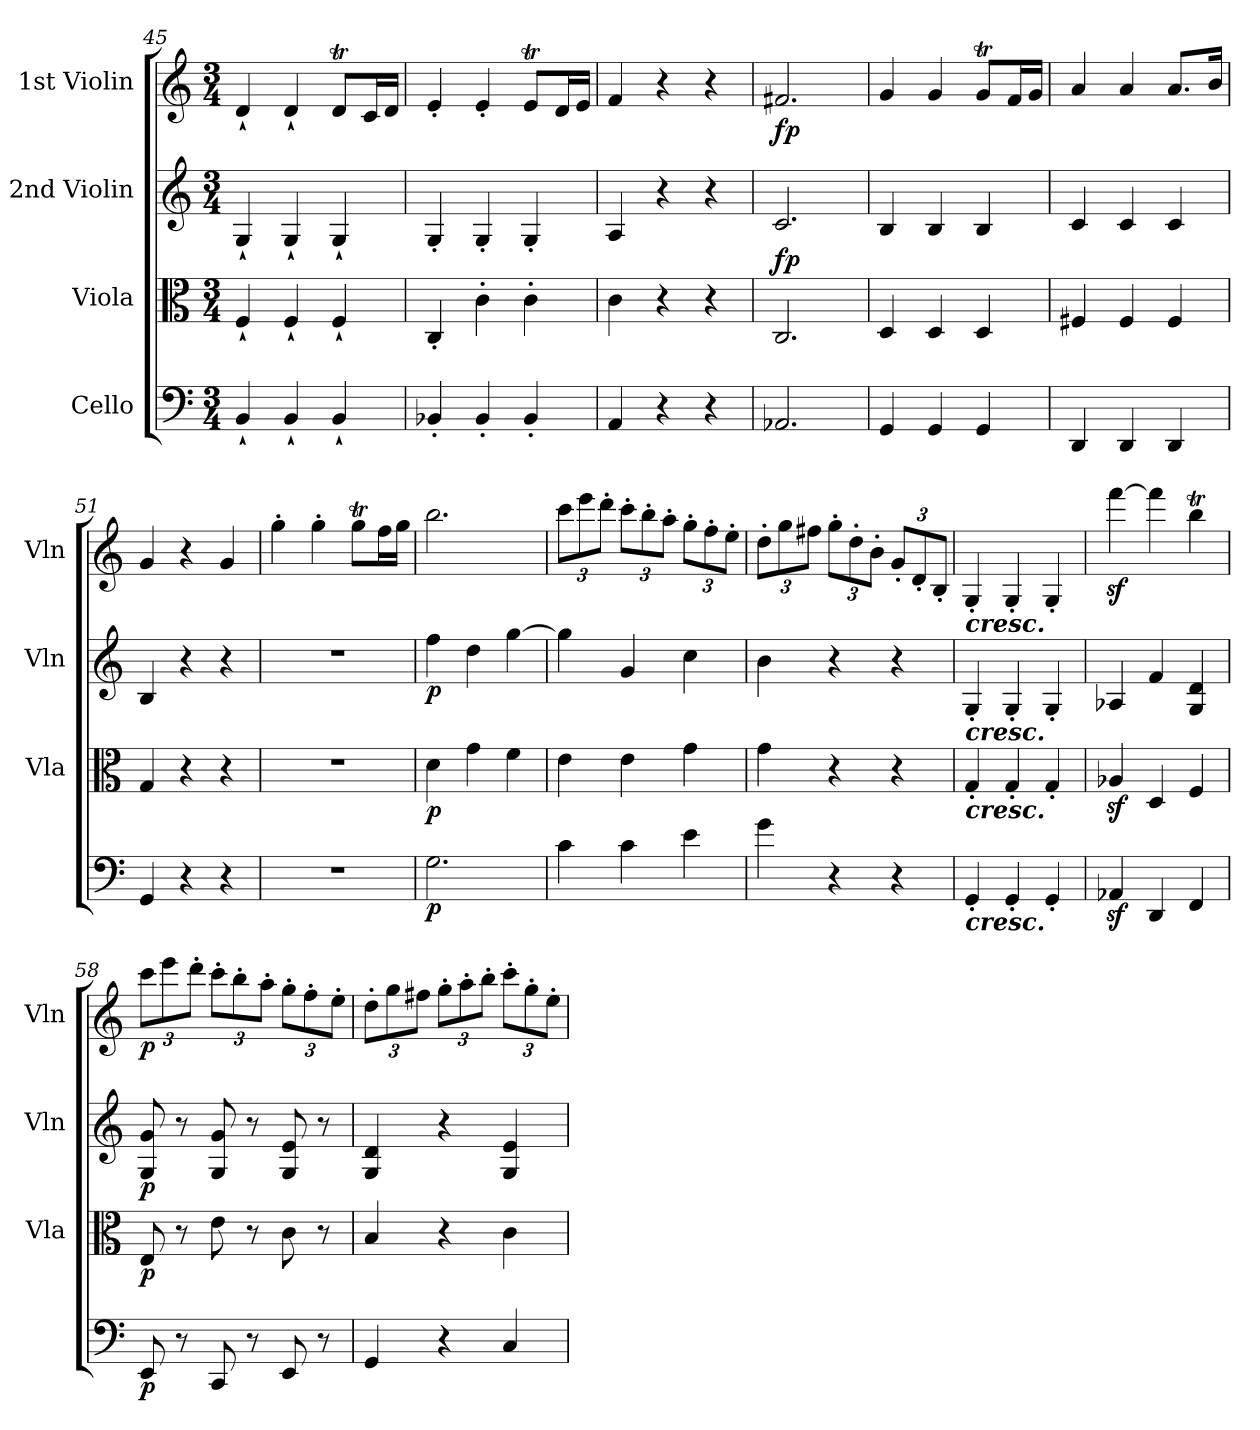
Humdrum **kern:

**kern	**dynam	**kern	**dynam	**kern	**dynam	**kern	**dynam
*part4	*part4	*part3	*part3	*part2	*part2	*part1	*part1
*staff4	*staff4	*staff3	*staff3	*staff2	*staff2	*staff1	*staff1
*I"Cello	*	*I"Viola	*	*I"2nd Violin	*	*I"1st Violin	*
*	*	*I'Vla	*	*I'Vln	*	*I'Vln	*
*clefF4	*	*clefC3	*	*clefG2	*	*clefG2	*
*k[]	*	*k[]	*	*k[]	*	*k[]	*
*C:	*	*C:	*	*C:	*	*C:	*
*M3/4	*	*M3/4	*	*M3/4	*	*M3/4	*
=45	=45	=45	=45	=45	=45	=45	=45
4BB''/	.	4F''/	.	4G''/	.	4d''/	.
4BB''/	.	4F''/	.	4G''/	.	4d''/	.
4BB''/	.	4F''/	.	4G''/	.	8dT/L	.
.	.	.	.	.	.	16c/L	.
.	.	.	.	.	.	16d/JJ	.
=46	=46	=46	=46	=46	=46	=46	=46
4BB-X'/	.	4C'/	.	4G'/	.	4e'/	.
4BB-'/	.	4c'\	.	4G'/	.	4e'/	.
4BB-'/	.	4c'\	.	4G'/	.	8et/L	.
.	.	.	.	.	.	16d/L	.
.	.	.	.	.	.	16e/JJ	.
=47	=47	=47	=47	=47	=47	=47	=47
4AA/	.	4c\	.	4A/	.	4f/	.
4r	.	4r	.	4r	.	4r	.
4r	.	4r	.	4r	.	4r	.
=48	=48	=48	=48	=48	=48	=48	=48
!	!LO:DY:b	!	!	!	!	!	!
!	!LO:DY:n=1:a	!	!LO:DY:a	!	!	!	!LO:DY:b
2.AA-X/	fp fp	2.C/	fp	2.c/	.	2.f#X/	fp
=49	=49	=49	=49	=49	=49	=49	=49
4GG/	.	4D/	.	4B/	.	4g/	.
4GG/	.	4D/	.	4B/	.	4g/	.
4GG/	.	4D/	.	4B/	.	8gT/L	.
.	.	.	.	.	.	16f/L	.
.	.	.	.	.	.	16g/JJ	.
=50	=50	=50	=50	=50	=50	=50	=50
4DD/	.	4F#X/	.	4c/	.	4a/	.
4DD/	.	4F#/	.	4c/	.	4a/	.
4DD/	.	4F#/	.	4c/	.	8.a/L	.
.	.	.	.	.	.	16b/Jk	.
=51	=51	=51	=51	=51	=51	=51	=51
4GG/	.	4G/	.	4B/	.	4g/	.
4r	.	4r	.	4r	.	4r	.
4r	.	4r	.	4r	.	4g/	.
=52	=52	=52	=52	=52	=52	=52	=52
2.r	.	2.r	.	2.r	.	4gg'\	.
.	.	.	.	.	.	4gg'\	.
.	.	.	.	.	.	8ggT\L	.
.	.	.	.	.	.	16ff\L	.
.	.	.	.	.	.	16gg\JJ	.
=53	=53	=53	=53	=53	=53	=53	=53
!	!LO:DY:b	!	!LO:DY:b	!	!LO:DY:b	!	!
2.G\	p	4d\	p	4ff\	p	2.bb\	.
.	.	4g\	.	4dd\	.	.	.
.	.	4f\	.	[4gg\	.	.	.
=54	=54	=54	=54	=54	=54	=54	=54
*	*	*	*	*	*	*Xbrackettup	*
4c\	.	4e\	.	4gg\]	.	12ccc\L	.
.	.	.	.	.	.	12eee\	.
.	.	.	.	.	.	12ddd'\J	.
4c\	.	4e\	.	4g/	.	12ccc'\L	.
.	.	.	.	.	.	12bb'\	.
.	.	.	.	.	.	12aa'\J	.
4e\	.	4g\	.	4cc\	.	12gg'\L	.
.	.	.	.	.	.	12ff'\	.
.	.	.	.	.	.	12ee'\J	.
=55	=55	=55	=55	=55	=55	=55	=55
4g\	.	4g\	.	4b\	.	12dd'\L	.
.	.	.	.	.	.	12gg\	.
.	.	.	.	.	.	12ff#X\J	.
4r	.	4r	.	4r	.	12gg'\L	.
.	.	.	.	.	.	12dd'\	.
.	.	.	.	.	.	12b'\J	.
4r	.	4r	.	4r	.	12g'/L	.
.	.	.	.	.	.	12d'/	.
.	.	.	.	.	.	12B'/J	.
=56	=56	=56	=56	=56	=56	=56	=56
!	!	!	!	!	!	!LO:TX:b:Bi:t=cresc.	!
!	!	!	!	!LO:TX:b:Bi:t=cresc.	!	!	!
!	!	!LO:TX:b:Bi:t=cresc.	!	!	!	!	!
!LO:TX:b:Bi:t=cresc.	!	!	!	!	!	!	!
4GG'/	.	4G'/	.	4G'/	.	4G'/	.
4GG'/	.	4G'/	.	4G'/	.	4G'/	.
4GG'/	.	4G'/	.	4G'/	.	4G'/	.
=57	=57	=57	=57	=57	=57	=57	=57
4AA-Xz</	.	4A-Xz>/	.	4A-X/	.	[4fffz<\	.
4DD/	.	4D/	.	4f/	.	4fff\]	.
4FF/	.	4F/	.	4G/ 4d/	.	4bbt\	.
=58	=58	=58	=58	=58	=58	=58	=58
!	!LO:DY:b	!	!LO:DY:b	!	!LO:DY:b	!	!LO:DY:b
8EE/	p	8E/	p	8G/ 8g/	p	12ccc\L	p
.	.	.	.	.	.	12eee\	.
8r	.	8r	.	8r	.	.	.
.	.	.	.	.	.	12ddd'\J	.
8CC/	.	8e\	.	8G/ 8g/	.	12ccc'\L	.
.	.	.	.	.	.	12bb'\	.
8r	.	8r	.	8r	.	.	.
.	.	.	.	.	.	12aa'\J	.
8EE/	.	8c\	.	8G/ 8e/	.	12gg'\L	.
.	.	.	.	.	.	12ff'\	.
8r	.	8r	.	8r	.	.	.
.	.	.	.	.	.	12ee'\J	.
=59	=59	=59	=59	=59	=59	=59	=59
4GG/	.	4B/	.	4G/ 4d/	.	12dd'\L	.
.	.	.	.	.	.	12gg\	.
.	.	.	.	.	.	12ff#X\J	.
4r	.	4r	.	4r	.	12gg'\L	.
.	.	.	.	.	.	12aa'\	.
.	.	.	.	.	.	12bb'\J	.
4C/	.	4c\	.	4G/ 4e/	.	12ccc'\L	.
.	.	.	.	.	.	12gg'\	.
.	.	.	.	.	.	12ee'\J	.
=	=	=	=	=	=	=	=
*-	*-	*-	*-	*-	*-	*-	*-
